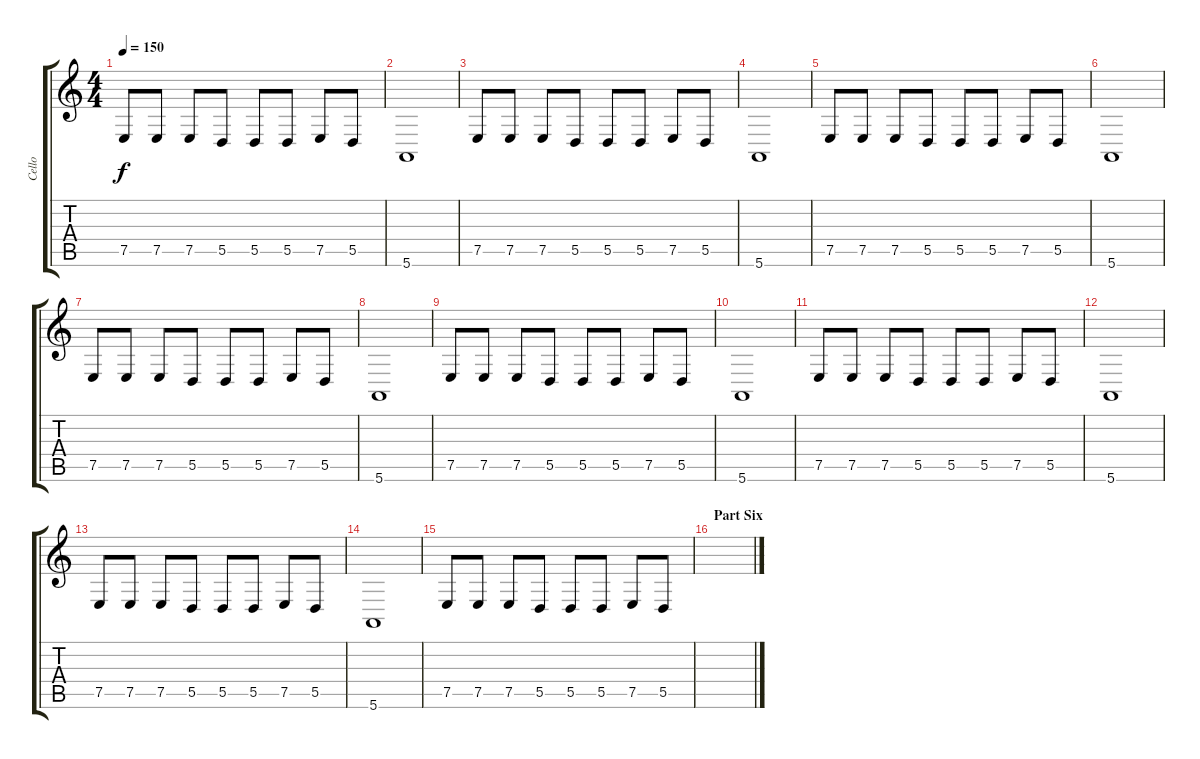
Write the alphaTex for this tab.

\track ("Cello" "Cello") {instrument cello}
\staff {score tabs}
\tuning (E4 B3 G3 D3 A2 E2) {hide}
\ts (4 4)
\tempo 150
\clef g2
\ks c
7.5.8{dy f} 7.5.8 7.5.8 5.5.8 5.5.8 5.5.8 7.5.8 5.5.8 |
5.6.1 |
7.5.8 7.5.8 7.5.8 5.5.8 5.5.8 5.5.8 7.5.8 5.5.8 |
5.6.1 |
7.5.8 7.5.8 7.5.8 5.5.8 5.5.8 5.5.8 7.5.8 5.5.8 |
5.6.1 |
7.5.8 7.5.8 7.5.8 5.5.8 5.5.8 5.5.8 7.5.8 5.5.8 |
5.6.1 |
7.5.8 7.5.8 7.5.8 5.5.8 5.5.8 5.5.8 7.5.8 5.5.8 |
5.6.1 |
7.5.8 7.5.8 7.5.8 5.5.8 5.5.8 5.5.8 7.5.8 5.5.8 |
5.6.1 |
7.5.8 7.5.8 7.5.8 5.5.8 5.5.8 5.5.8 7.5.8 5.5.8 |
5.6.1 |
7.5.8 7.5.8 7.5.8 5.5.8 5.5.8 5.5.8 7.5.8 5.5.8 |
\section ("" "Part Six")
